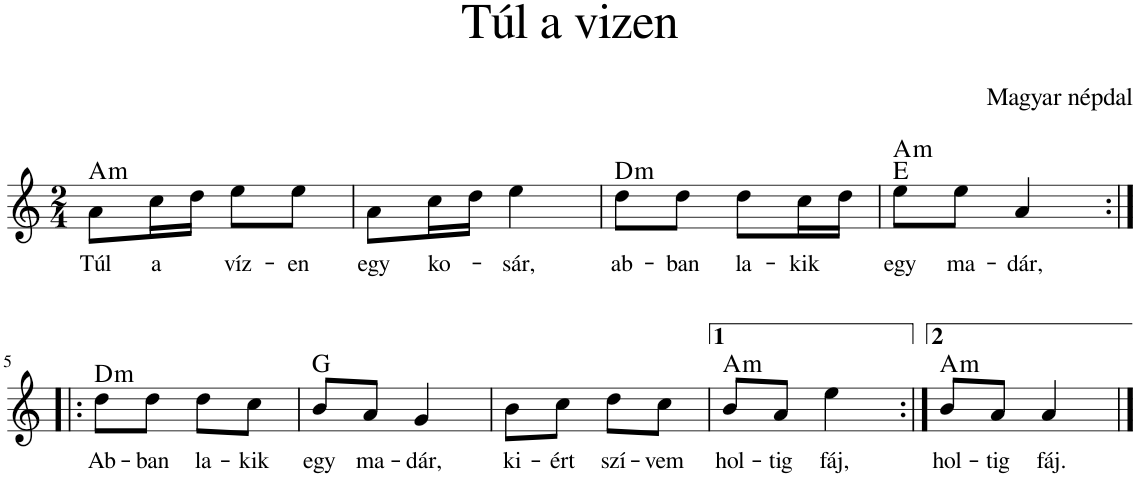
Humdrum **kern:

**kern	**text	**harte
*part1	*part1	*part1
*staff1	*staff1	*
*I"Piano	*	*
*I'Pno	*	*
*clefG2	*	*
*k[]	*	*
*M2/4	*	*
=1	=1	=1
!	!LO:LY:b	!LO:H:kt=m
8a\L	Túl	A:min
!	!LO:LY:b	!
16cc\L	a	.
16dd\JJ	.	.
!	!LO:LY:b	!
8ee\L	víz-	.
!	!LO:LY:b	!
8ee\J	-en	.
=2	=2	=2
!	!LO:LY:b	!
8a\L	egy	.
!	!LO:LY:b	!
16cc\L	ko-	.
16dd\JJ	.	.
!	!LO:LY:b	!
4ee\	-sár,	.
=3	=3	=3
!	!LO:LY:b	!LO:H:kt=m
8dd\L	ab-	D:min
!	!LO:LY:b	!
8dd\J	-ban	.
!	!LO:LY:b	!
8dd\L	la-	.
!	!LO:LY:b	!
16cc\L	-kik	.
16dd\JJ	.	.
=4	=4	=4
!	!LO:LY:b	!LO:H:n=2:kt=m
8ee\L	egy	E:maj A:min
!	!LO:LY:b	!
8ee\J	ma-	.
!	!LO:LY:b	!
4a/	-dár,	.
!!LO:LB:g=z
=5:|!|:	=5:|!|:	=5:|!|:
!	!LO:LY:b	!LO:H:kt=m
8dd\L	Ab-	D:min
!	!LO:LY:b	!
8dd\J	-ban	.
!	!LO:LY:b	!
8dd\L	la-	.
!	!LO:LY:b	!
8cc\J	-kik	.
=6	=6	=6
!	!LO:LY:b	!
8b/L	egy	G:maj
!	!LO:LY:b	!
8a/J	ma-	.
!	!LO:LY:b	!
4g/	-dár,	.
=7	=7	=7
!	!LO:LY:b	!
8b\L	ki-	.
!	!LO:LY:b	!
8cc\J	-ért	.
!	!LO:LY:b	!
8dd\L	szí-	.
!	!LO:LY:b	!
8cc\J	-vem	.
=8	=8	=8
!	!LO:LY:b	!LO:H:kt=m
8b/L	hol-	A:min
!	!LO:LY:b	!
8a/J	-tig	.
!	!LO:LY:b	!
4ee\	fáj,	.
=9:|!	=9:|!	=9:|!
!	!LO:LY:b	!LO:H:kt=m
8b/L	hol-	A:min
!	!LO:LY:b	!
8a/J	-tig	.
!	!LO:LY:b	!
4a/	fáj.	.
==	==	==
*-	*-	*-
